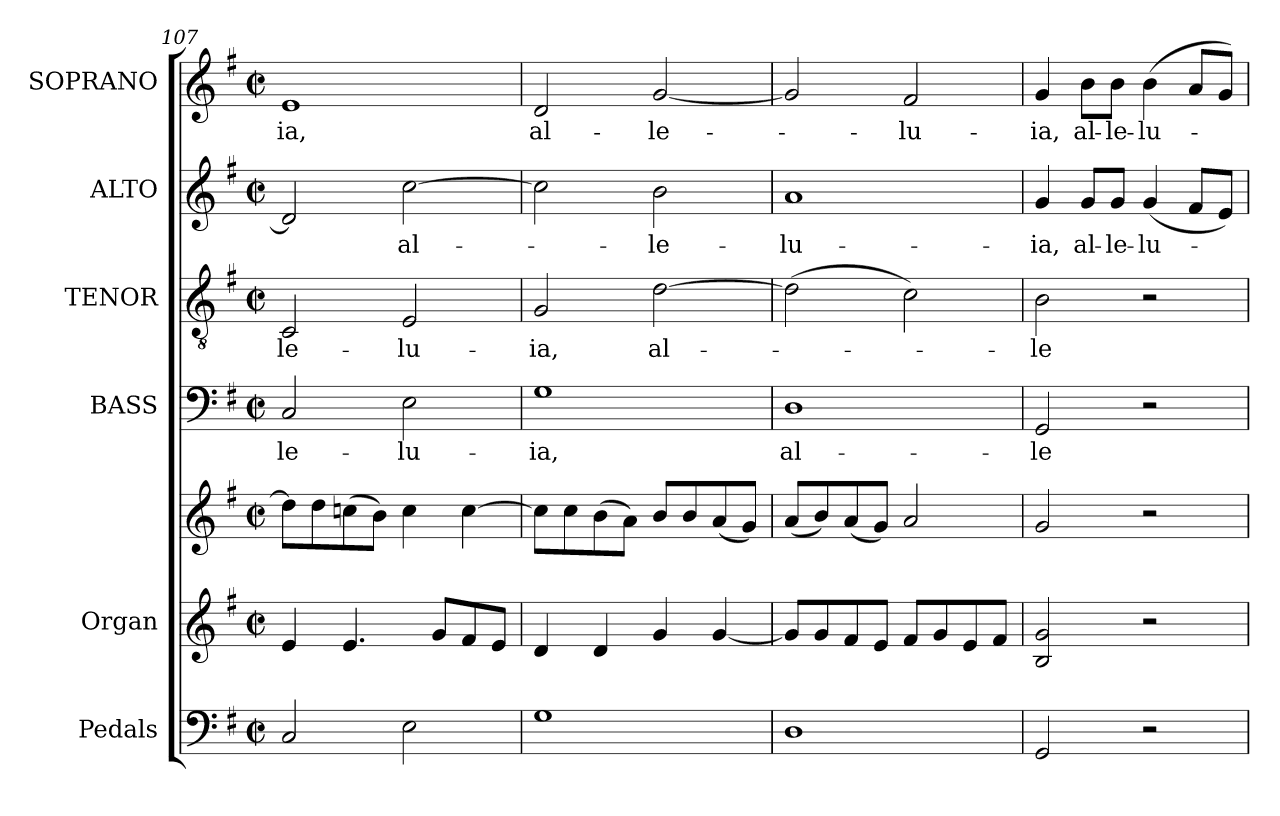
**kern	**kern	**kern	**kern	**text	**kern	**text	**kern	**text	**kern	**text
*part6	*part5	*part5	*part4	*part4	*part3	*part3	*part2	*part2	*part1	*part1
*staff7	*staff6	*staff5	*staff4	*staff4	*staff3	*staff3	*staff2	*staff2	*staff1	*staff1
*I"Pedals	*I"Organ	*	*I"BASS	*	*I"TENOR	*	*I"ALTO	*	*I"SOPRANO	*
*I'Ped.	*I'Org.	*	*I'B.	*	*I'T.	*	*I'A.	*	*I'S.	*
*clefF4	*clefG2	*clefG2	*clefF4	*	*clefGv2	*	*clefG2	*	*clefG2	*
*	*	*	*	*	*ITrd7c12	*	*	*	*	*
*k[f#]	*k[f#]	*k[f#]	*k[f#]	*	*k[f#]	*	*k[f#]	*	*k[f#]	*
*G:	*G:	*G:	*G:	*	*G:	*	*G:	*	*G:	*
*M2/2	*M2/2	*M2/2	*M2/2	*	*M2/2	*	*M2/2	*	*M2/2	*
*met(c|)	*met(c|)	*met(c|)	*met(c|)	*	*met(c|)	*	*met(c|)	*	*met(c|)	*
=107	=107	=107	=107	=107	=107	=107	=107	=107	=107	=107
!	!	!	!	!LO:LY:b:color=#000000	!	!	!	!	!	!
!	!	!	!	!	!	!LO:LY:b:color=#000000	!	!	!	!
!	!	!	!	!	!	!	!	!	!	!LO:LY:b:color=#000000
2Ci/	4ei/	8ddi\L]	2Ci/	-le-	2CCi/	-le-	2di/]	.	1ei	-ia,
.	.	8ddi\	.	.	.	.	.	.	.	.
.	4.ei/	(8ccni\	.	.	.	.	.	.	.	.
.	.	8bi\J)	.	.	.	.	.	.	.	.
!	!	!	!	!LO:LY:b:color=#000000	!	!	!	!	!	!
!	!	!	!	!	!	!LO:LY:b:color=#000000	!	!	!	!
!	!	!	!	!	!	!	!	!LO:LY:b:color=#000000	!	!
2Ei\	.	4cci\	2Ei\	-lu-	2EEi/	-lu-	[2cci\	al-	.	.
.	8gi/L	.	.	.	.	.	.	.	.	.
.	8f#i/	[4cci\	.	.	.	.	.	.	.	.
.	8ei/J	.	.	.	.	.	.	.	.	.
=108	=108	=108	=108	=108	=108	=108	=108	=108	=108	=108
!	!	!	!	!LO:LY:b:color=#000000	!	!	!	!	!	!
!	!	!	!	!	!	!LO:LY:b:color=#000000	!	!	!	!
!	!	!	!	!	!	!	!	!	!	!LO:LY:b:color=#000000
1Gi	4di/	8cci\L]	1Gi	-ia,	2GGi/	-ia,	2cci\]	.	2di/	al-
.	.	8cci\	.	.	.	.	.	.	.	.
.	4di/	(8bi\	.	.	.	.	.	.	.	.
.	.	8ai\J)	.	.	.	.	.	.	.	.
!	!	!	!	!	!	!LO:LY:b:color=#000000	!	!	!	!
!	!	!	!	!	!	!	!	!LO:LY:b:color=#000000	!	!
!	!	!	!	!	!	!	!	!	!	!LO:LY:b:color=#000000
.	4gi/	8bi/L	.	.	[2Di\	al-	2bi\	-le-	[2gi/	-le-
.	.	8bi/	.	.	.	.	.	.	.	.
.	[4gi/	(8ai/	.	.	.	.	.	.	.	.
.	.	8gi/J)	.	.	.	.	.	.	.	.
=109	=109	=109	=109	=109	=109	=109	=109	=109	=109	=109
!	!	!	!	!LO:LY:b:color=#000000	!	!	!	!	!	!
!	!	!	!	!	!	!	!	!LO:LY:b:color=#000000	!	!
1Di	8gi/L]	(8ai/L	1Di	al-	(2Di\]	.	1ai	-lu-	2gi/]	.
.	8gi/	8bi/)	.	.	.	.	.	.	.	.
.	8f#i/	(8ai/	.	.	.	.	.	.	.	.
.	8ei/J	8gi/J)	.	.	.	.	.	.	.	.
!	!	!	!	!	!	!	!	!	!	!LO:LY:b:color=#000000
.	8f#i/L	2ai/	.	.	2Ci\)	.	.	.	2f#i/	-lu-
.	8gi/	.	.	.	.	.	.	.	.	.
.	8ei/	.	.	.	.	.	.	.	.	.
.	8f#i/J	.	.	.	.	.	.	.	.	.
=110	=110	=110	=110	=110	=110	=110	=110	=110	=110	=110
!	!	!	!	!LO:LY:b:color=#000000	!	!	!	!	!	!
!	!	!	!	!	!	!LO:LY:b:color=#000000	!	!	!	!
!	!	!	!	!	!	!	!	!LO:LY:b:color=#000000	!	!
!	!	!	!	!	!	!	!	!	!	!LO:LY:b:color=#000000
2GGi/	2Bi/ 2gi	2gi/	2GGi/	-le-	2BBi\	-le-	4gi/	-ia,	4gi/	-ia,
!	!	!	!	!	!	!	!	!LO:LY:b:color=#000000	!	!
!	!	!	!	!	!	!	!	!	!	!LO:LY:b:color=#000000
.	.	.	.	.	.	.	8gi/L	al-	8bi\L	al-
!	!	!	!	!	!	!	!	!LO:LY:b:color=#000000	!	!
!	!	!	!	!	!	!	!	!	!	!LO:LY:b:color=#000000
.	.	.	.	.	.	.	8gi/J	-le-	8bi\J	-le-
!	!	!	!	!	!	!	!	!LO:LY:b:color=#000000	!	!
!	!	!	!	!	!	!	!	!	!	!LO:LY:b:color=#000000
2r	2r	2r	2r	.	2r	.	(4gi/	-lu-	(4bi\	-lu-
.	.	.	.	.	.	.	8f#i/L	.	8ai/L	.
.	.	.	.	.	.	.	8ei/J)	.	8gi/J)	.
=	=	=	=	=	=	=	=	=	=	=
*-	*-	*-	*-	*-	*-	*-	*-	*-	*-	*-
